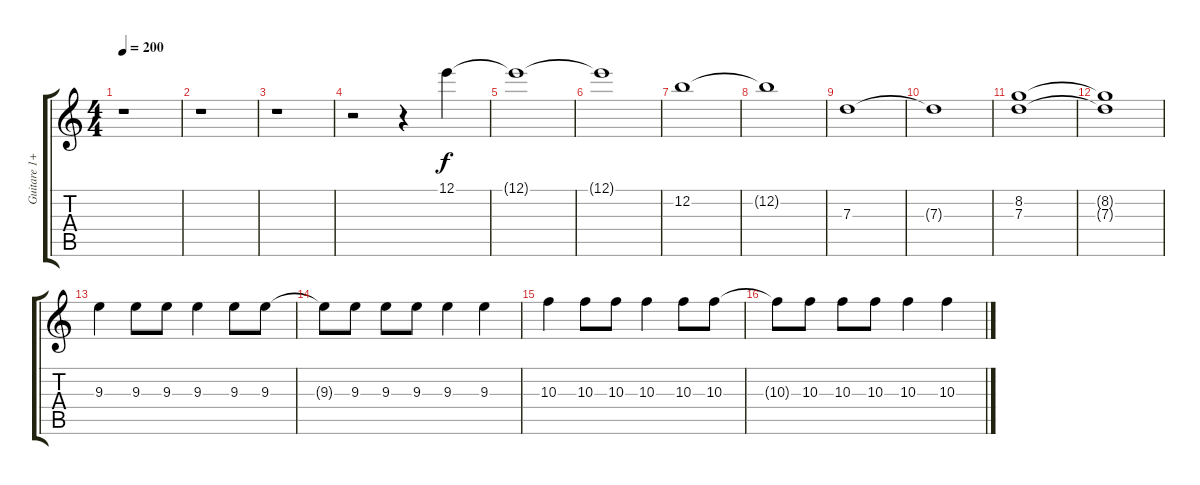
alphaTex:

\track ("Guitare 1+2 *live dropped D" "Guitare 1+") {instrument distortionguitar}
\staff {score tabs}
\tuning (E4 B3 G3 D3 A2 D2) {hide}
\ts (4 4)
\tempo 200
\clef g2
\ks c
r.1{dy f} |
r.1 |
r.1 |
r.2 r.4 12.1.4 |
12.1{t}.1 |
12.1{t}.1 |
12.2.1 |
12.2{t}.1 |
7.3.1 |
7.3{t}.1 |
(8.2 7.3).1 |
(8.2{t} 7.3{t}).1 |
9.3.4 9.3.8 9.3.8 9.3.4 9.3.8 9.3.8 |
9.3{t}.8 9.3.8 9.3.8 9.3.8 9.3.4 9.3.4 |
10.3.4 10.3.8 10.3.8 10.3.4 10.3.8 10.3.8 |
10.3{t}.8 10.3.8 10.3.8 10.3.8 10.3.4 10.3.4
